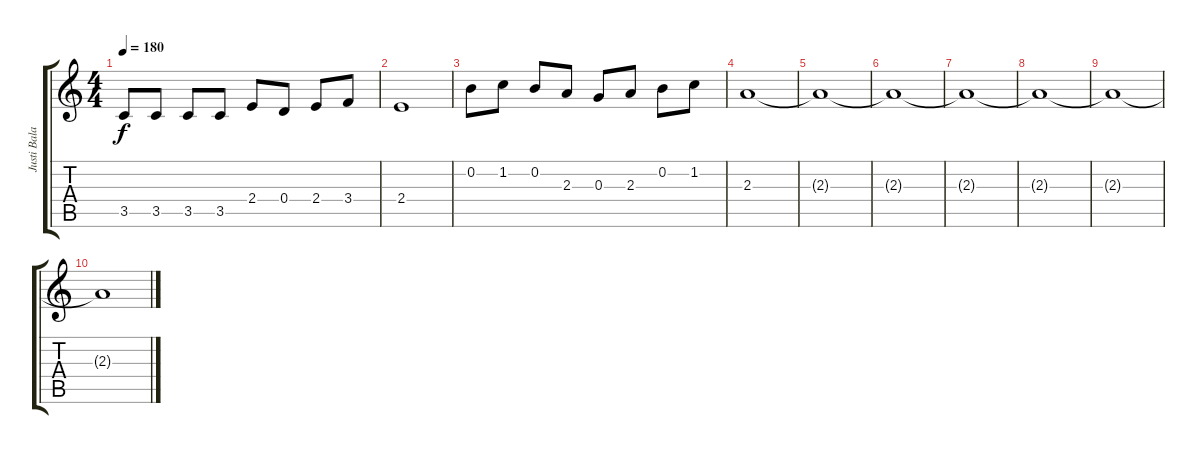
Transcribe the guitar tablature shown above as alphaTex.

\track ("Justi Bala" "Justi Bala") {instrument distortionguitar}
\staff {score tabs}
\tuning (E4 B3 G3 D3 A2 E2) {hide}
\ts (4 4)
\tempo 180
\clef g2
\ks c
3.5.8{dy f} 3.5.8 3.5.8 3.5.8 2.4.8 0.4.8 2.4.8 3.4.8 |
2.4.1 |
0.2.8 1.2.8 0.2.8 2.3.8 0.3.8 2.3.8 0.2.8 1.2.8 |
2.3.1 |
2.3{t}.1 |
2.3{t}.1 |
2.3{t}.1 |
2.3{t}.1 |
2.3{t}.1 |
2.3{t}.1
